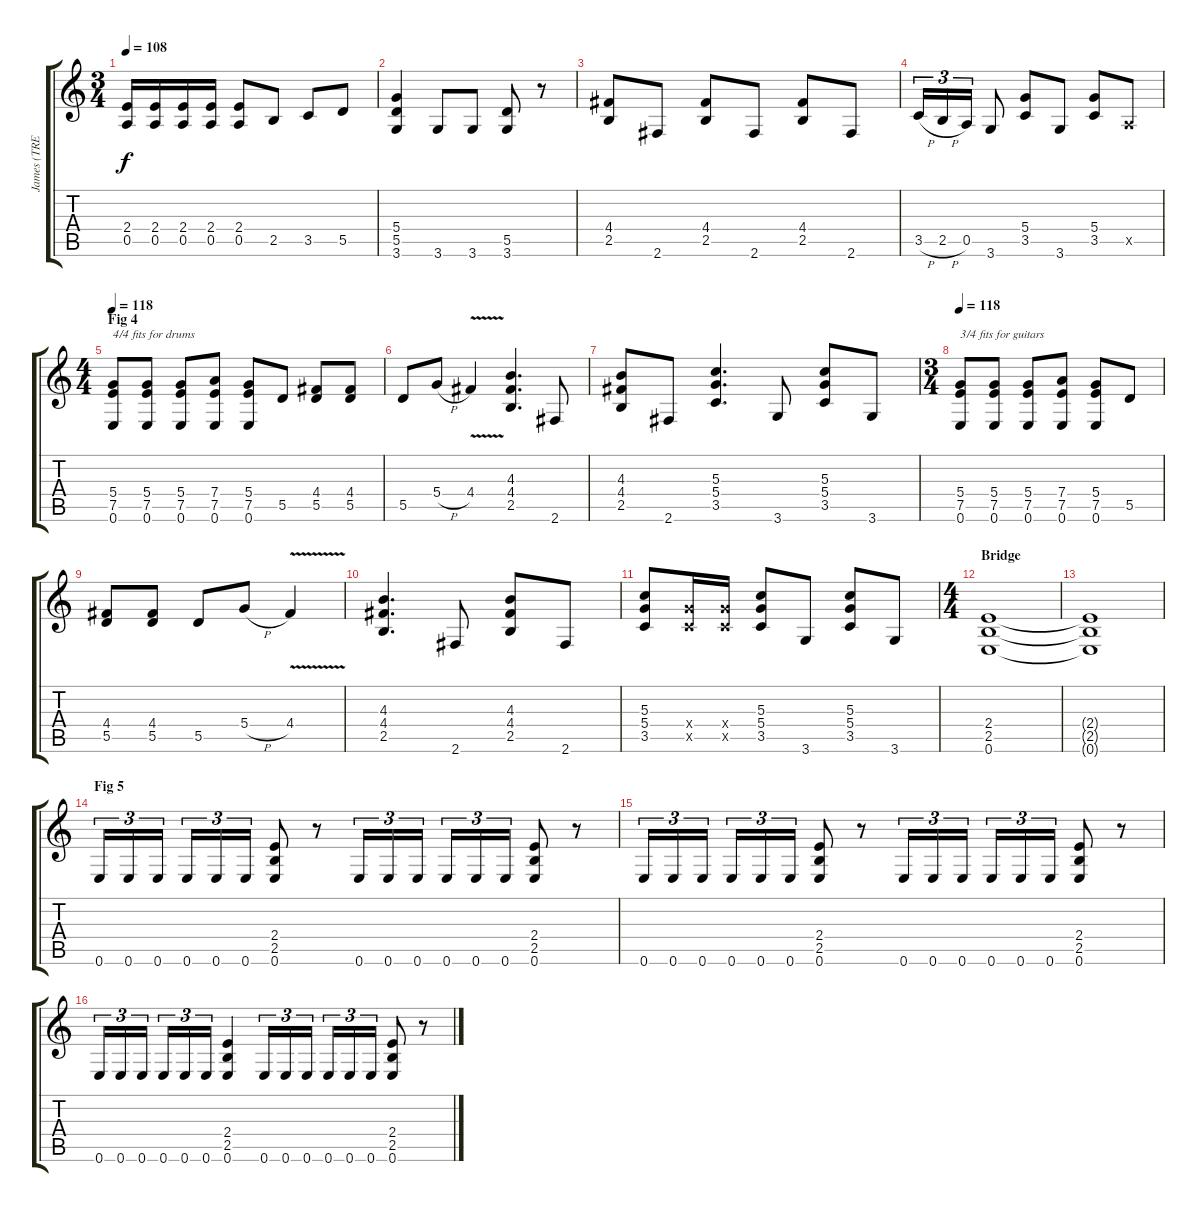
\track ("James (TREBBLE)" "James (TRE") {instrument electricguitarclean}
\staff {score tabs}
\tuning (E4 B3 G3 D3 A2 E2) {hide}
\ts (3 4)
\tempo 108
\clef g2
\ks c
(2.4 0.5).16{dy f volume 12} (2.4 0.5).16 (2.4 0.5).16 (2.4 0.5).16 (2.4 0.5).8 2.5.8 3.5.8 5.5.8 |
(5.4 5.5 3.6).4 3.6.8 3.6.8 (5.5 3.6).8 r.8 |
(4.4 2.5).8 2.6.8 (4.4 2.5).8 2.6.8 (4.4 2.5).8 2.6.8 |
3.5{h}.16{tu (3 2)} 2.5{h}.16{tu (3 2)} 0.5.16{tu (3 2)} 3.6.8 (5.4 3.5).8 3.6.8 (5.4 3.5).8 0.5{x}.8 |
\ts (4 4)
\section ("" "Fig 4")
\tempo 118
(5.4 7.5 0.6).8{txt "4/4 fits for drums" volume 16} (5.4 7.5 0.6).8 (5.4 7.5 0.6).8 (7.4 7.5 0.6).8 (5.4 7.5 0.6).8 5.5.8 (4.4 5.5).8 (4.4 5.5).8 |
5.5.8 5.4{h}.8 4.4{v}.4 (4.3 4.4 2.5).4{d} 2.6.8 |
(4.3 4.4 2.5).8 2.6.8 (5.3 5.4 3.5).4{d} 3.6.8 (5.3 5.4 3.5).8 3.6.8 |
\ts (3 4)
\tempo 118
(5.4 7.5 0.6).8{txt "3/4 fits for guitars" volume 16} (5.4 7.5 0.6).8 (5.4 7.5 0.6).8 (7.4 7.5 0.6).8 (5.4 7.5 0.6).8 5.5.8 |
(4.4 5.5).8 (4.4 5.5).8 5.5.8 5.4{h}.8 4.4{v}.4 |
(4.3 4.4 2.5).4{d} 2.6.8 (4.3 4.4 2.5).8 2.6.8 |
(5.3 5.4 3.5).8 (5.4{x} 3.5{x}).16 (5.4{x} 3.5{x}).16 (5.3 5.4 3.5).8 3.6.8 (5.3 5.4 3.5).8 3.6.8 |
\ts (4 4)
\section ("" "Bridge")
(2.4 2.5 0.6).1 |
(2.4{t} 2.5{t} 0.6{t}).1 |
\section ("" "Fig 5")
0.6.16{tu (3 2)} 0.6.16{tu (3 2)} 0.6.16{tu (3 2) beam splitsecondary} 0.6.16{tu (3 2)} 0.6.16{tu (3 2)} 0.6.16{tu (3 2)} (2.4 2.5 0.6).8 r.8 0.6.16{tu (3 2)} 0.6.16{tu (3 2)} 0.6.16{tu (3 2) beam splitsecondary} 0.6.16{tu (3 2)} 0.6.16{tu (3 2)} 0.6.16{tu (3 2)} (2.4 2.5 0.6).8 r.8 |
0.6.16{tu (3 2)} 0.6.16{tu (3 2)} 0.6.16{tu (3 2) beam splitsecondary} 0.6.16{tu (3 2)} 0.6.16{tu (3 2)} 0.6.16{tu (3 2)} (2.4 2.5 0.6).8 r.8 0.6.16{tu (3 2)} 0.6.16{tu (3 2)} 0.6.16{tu (3 2) beam splitsecondary} 0.6.16{tu (3 2)} 0.6.16{tu (3 2)} 0.6.16{tu (3 2)} (2.4 2.5 0.6).8 r.8 |
0.6.16{tu (3 2)} 0.6.16{tu (3 2)} 0.6.16{tu (3 2) beam splitsecondary} 0.6.16{tu (3 2)} 0.6.16{tu (3 2)} 0.6.16{tu (3 2)} (2.4 2.5 0.6).4 0.6.16{tu (3 2)} 0.6.16{tu (3 2)} 0.6.16{tu (3 2) beam splitsecondary} 0.6.16{tu (3 2)} 0.6.16{tu (3 2)} 0.6.16{tu (3 2)} (2.4 2.5 0.6).8 r.8
